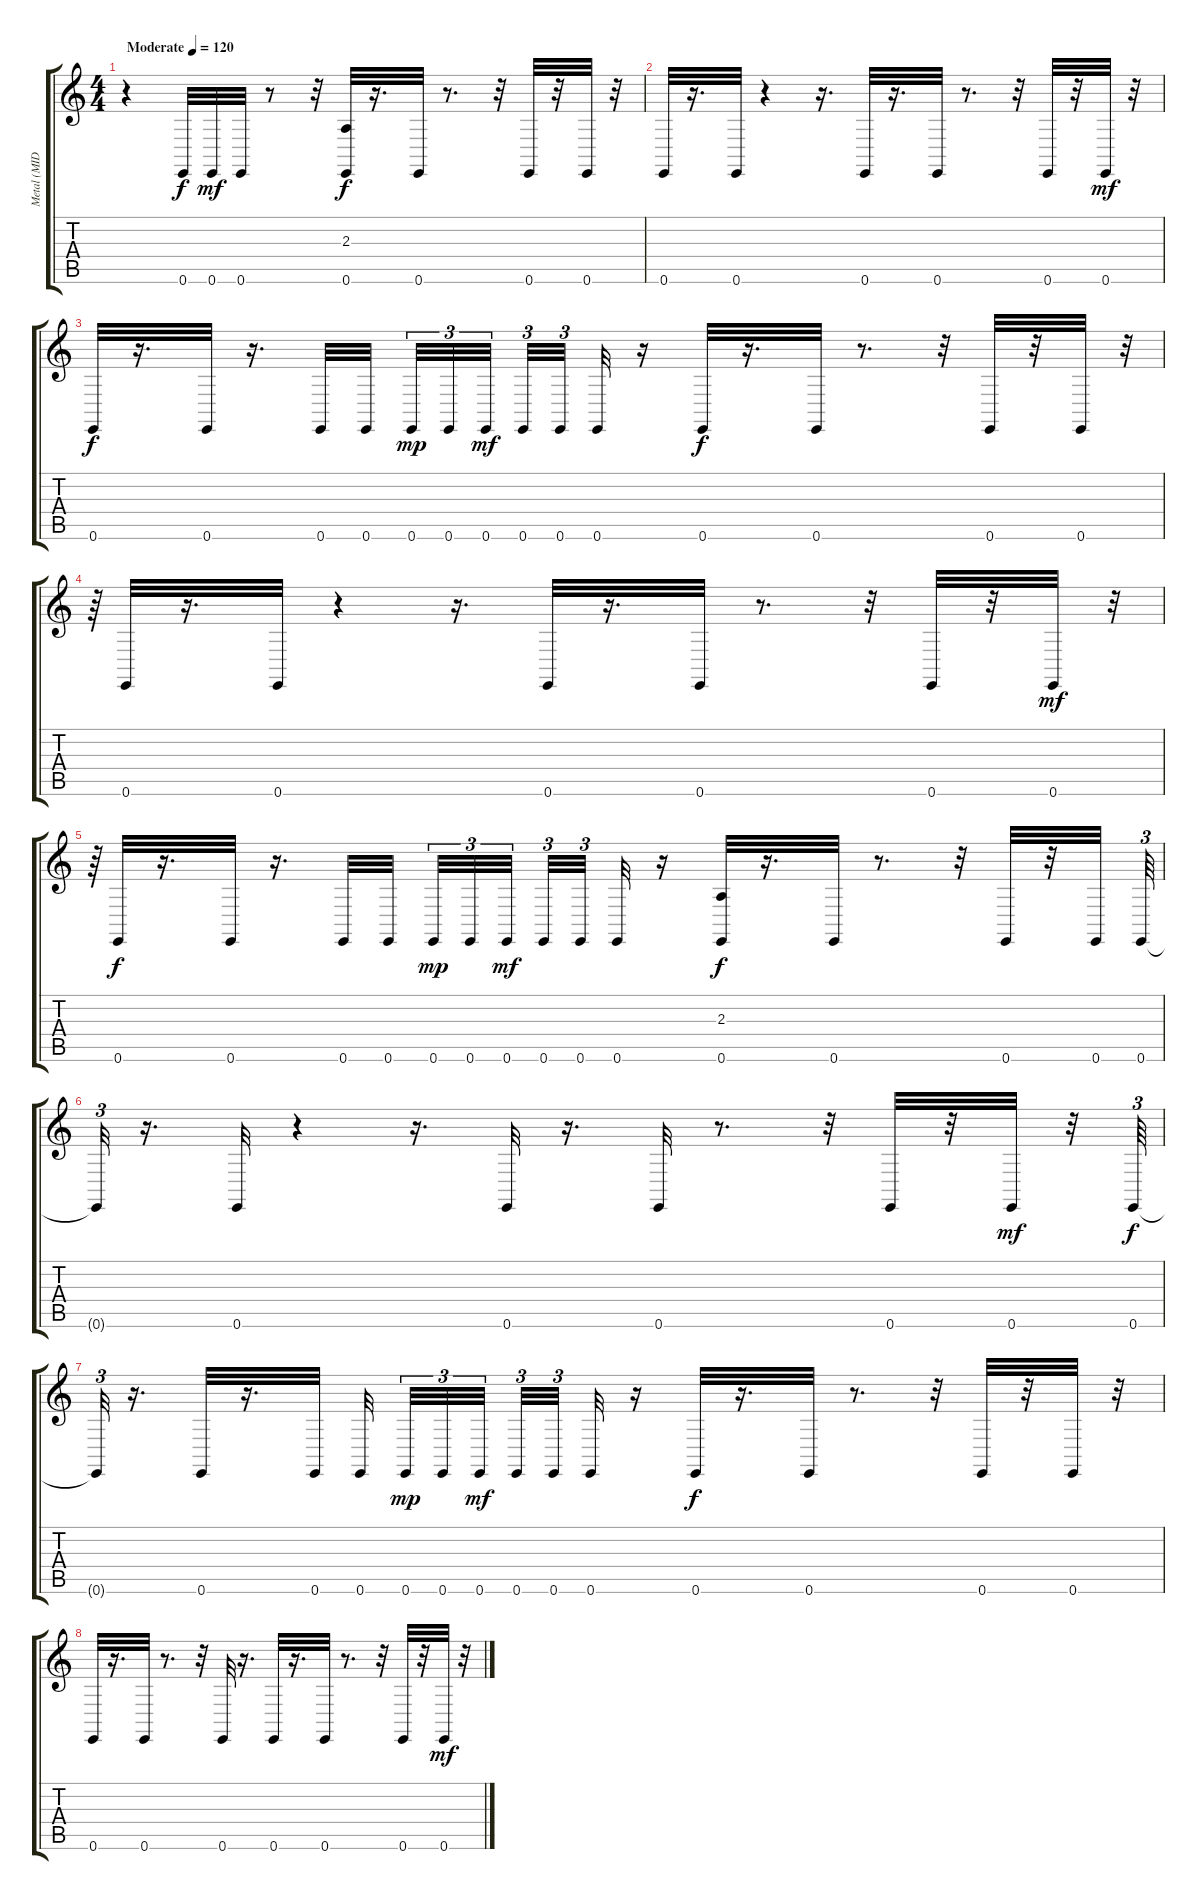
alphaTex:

\track ("Metal (MIDI)" "Metal (MID") {instrument stringensemble1}
\staff {score tabs}
\tuning (E4 B3 G3 D3 A2 E2) {hide}
\ts (4 4)
\tempo (120 "Moderate")
\clef g2
\ks c
r.4{dy f instrument stringensemble1} 0.6.32 0.6.32{dy mf} 0.6.32 r.8 r.32 (2.3 0.6).32{dy f} r.16{d} 0.6.32 r.8{d} r.32 0.6.32 r.32 0.6.32 r.32 |
0.6.32 r.16{d} 0.6.32 r.4 r.16{d} 0.6.32 r.16{d} 0.6.32 r.8{d} r.32 0.6.32 r.32 0.6.32{dy mf} r.32 |
0.6.32{dy f} r.16{d} 0.6.32 r.16{d} 0.6.32 0.6.32 0.6.32{tu (3 2) dy mp} 0.6.32{tu (3 2)} 0.6.32{tu (3 2) dy mf} 0.6.32{tu (3 2)} 0.6.32{tu (3 2)} 0.6.32 r.16 0.6.32{dy f} r.16{d} 0.6.32 r.8{d} r.32 0.6.32 r.32 0.6.32 r.32{tu (3 2)} |
r.64{tu (3 2)} 0.6.32 r.16{d} 0.6.32 r.4 r.16{d} 0.6.32 r.16{d} 0.6.32 r.8{d} r.32 0.6.32 r.32 0.6.32{dy mf} r.32{tu (3 2)} |
r.64{tu (3 2)} 0.6.32{dy f} r.16{d} 0.6.32 r.16{d} 0.6.32 0.6.32 0.6.32{tu (3 2) dy mp} 0.6.32{tu (3 2)} 0.6.32{tu (3 2) dy mf} 0.6.32{tu (3 2)} 0.6.32{tu (3 2)} 0.6.32 r.16 (2.3 0.6).32{dy f} r.16{d} 0.6.32 r.8{d} r.32 0.6.32 r.32 0.6.32 0.6.64{tu (3 2)} |
0.6{t}.32{tu (3 2)} r.16{d} 0.6.32 r.4 r.16{d} 0.6.32 r.16{d} 0.6.32 r.8{d} r.32 0.6.32 r.32 0.6.32{dy mf} r.32 0.6.64{tu (3 2) dy f} |
0.6{t}.32{tu (3 2)} r.16{d} 0.6.32 r.16{d} 0.6.32 0.6.32 0.6.32{tu (3 2) dy mp} 0.6.32{tu (3 2)} 0.6.32{tu (3 2) dy mf} 0.6.32{tu (3 2)} 0.6.32{tu (3 2)} 0.6.32 r.16 0.6.32{dy f} r.16{d} 0.6.32 r.8{d} r.32 0.6.32 r.32 0.6.32 r.32 |
0.6.32 r.16{d} 0.6.32 r.8{d} r.32 0.6.32 r.16{d} 0.6.32 r.16{d} 0.6.32 r.8{d} r.32 0.6.32 r.32 0.6.32{dy mf} r.32
